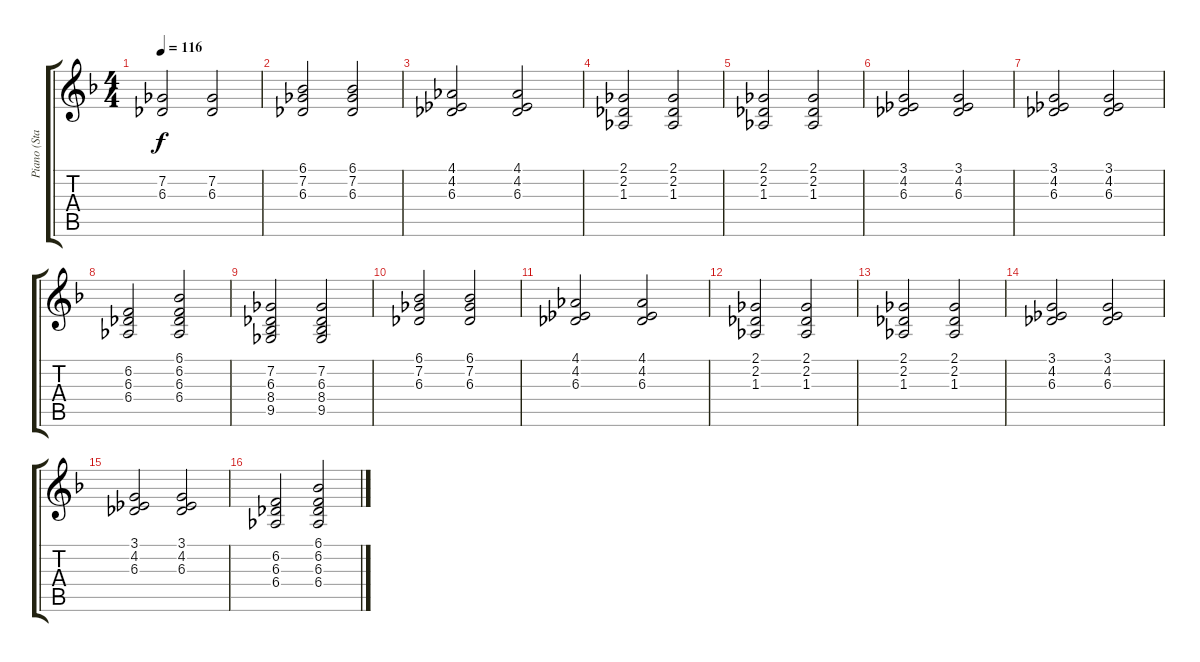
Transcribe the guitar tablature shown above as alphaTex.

\track ("Piano (Staff 1)" "Piano (Sta") {instrument acousticgrandpiano}
\staff {score tabs}
\tuning (E4 B3 G3 D3 A2 E2) {hide}
\ts (4 4)
\tempo 116
\clef g2
\ks dminor
(7.2 6.3).2{dy f} (7.2 6.3).2 |
(6.1 7.2 6.3).2 (6.1 7.2 6.3).2 |
(4.1 4.2 6.3).2 (4.1 4.2 6.3).2 |
(2.1 2.2 1.3).2 (2.1 2.2 1.3).2 |
(2.1 2.2 1.3).2 (2.1 2.2 1.3).2 |
(3.1 4.2 6.3).2 (3.1 4.2 6.3).2 |
(3.1 4.2 6.3).2 (3.1 4.2 6.3).2 |
(6.2 6.3 6.4).2 (6.1 6.2 6.3 6.4).2 |
(7.2 6.3 8.4 9.5).2 (7.2 6.3 8.4 9.5).2 |
(6.1 7.2 6.3).2 (6.1 7.2 6.3).2 |
(4.1 4.2 6.3).2 (4.1 4.2 6.3).2 |
(2.1 2.2 1.3).2 (2.1 2.2 1.3).2 |
(2.1 2.2 1.3).2 (2.1 2.2 1.3).2 |
(3.1 4.2 6.3).2 (3.1 4.2 6.3).2 |
(3.1 4.2 6.3).2 (3.1 4.2 6.3).2 |
(6.2 6.3 6.4).2 (6.1 6.2 6.3 6.4).2
